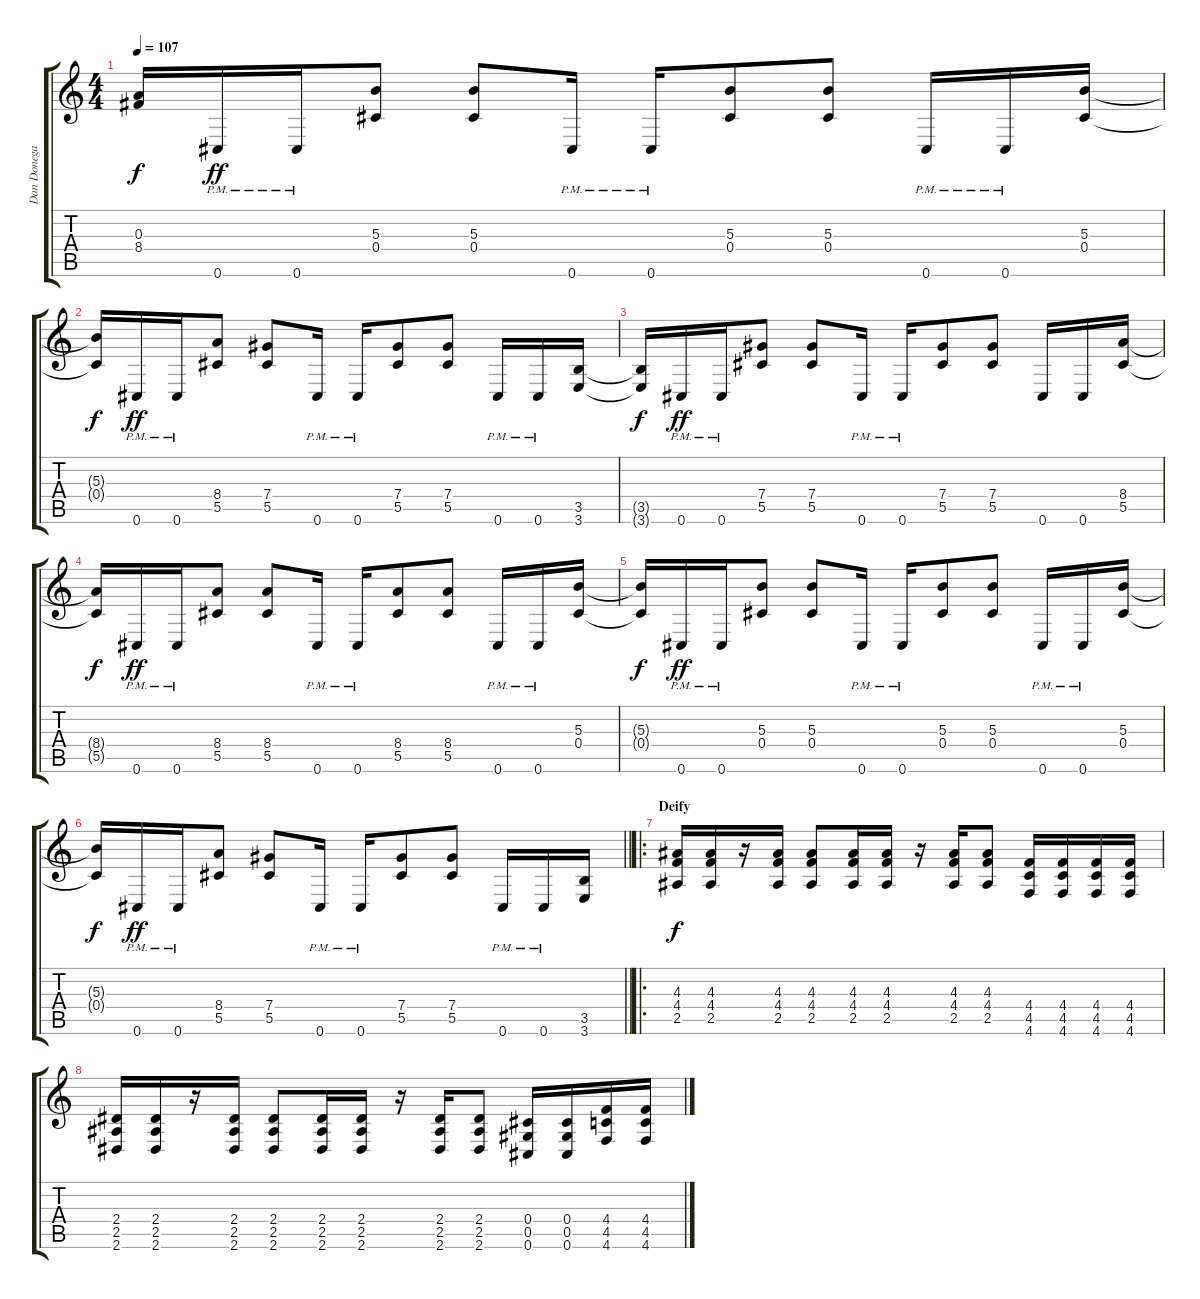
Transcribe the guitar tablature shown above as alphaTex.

\track ("Dan Donegan" "Dan Donega") {instrument distortionguitar}
\staff {score tabs}
\tuning (Eb4 Bb3 Gb3 Db3 Ab2 Db2) {hide}
\ts (4 4)
\tempo 107
\clef g2
\ks c
(0.3 8.4{t}).16{dy f} 0.6{pm}.16{dy ff} 0.6{pm}.16 (5.3 0.4).8 (5.3 0.4).8 0.6{pm}.16 0.6{pm}.16 (5.3 0.4).8 (5.3 0.4).8 0.6{pm}.16 0.6{pm}.16 (5.3 0.4).16 |
(5.3{t} 0.4{t}).16{dy f} 0.6{pm}.16{dy ff} 0.6{pm}.16 (8.4 5.5).8 (7.4 5.5).8 0.6{pm}.16 0.6{pm}.16 (7.4 5.5).8 (7.4 5.5).8 0.6{pm}.16 0.6{pm}.16 (3.5 3.6).16 |
(3.5{t} 3.6{t}).16{dy f} 0.6{pm}.16{dy ff} 0.6{pm}.16 (7.4 5.5).8 (7.4 5.5).8 0.6{pm}.16 0.6{pm}.16 (7.4 5.5).8 (7.4 5.5).8 0.6.16 0.6.16 (8.4 5.5).16 |
(8.4{t} 5.5{t}).16{dy f} 0.6{pm}.16{dy ff} 0.6{pm}.16 (8.4 5.5).8 (8.4 5.5).8 0.6{pm}.16 0.6{pm}.16 (8.4 5.5).8 (8.4 5.5).8 0.6{pm}.16 0.6{pm}.16 (5.3 0.4).16 |
(5.3{t} 0.4{t}).16{dy f} 0.6{pm}.16{dy ff} 0.6{pm}.16 (5.3 0.4).8 (5.3 0.4).8 0.6{pm}.16 0.6{pm}.16 (5.3 0.4).8 (5.3 0.4).8 0.6{pm}.16 0.6{pm}.16 (5.3 0.4).16 |
\barLineRight lightlight
(5.3{t} 0.4{t}).16{dy f} 0.6{pm}.16{dy ff} 0.6{pm}.16 (8.4 5.5).8 (7.4 5.5).8 0.6{pm}.16 0.6{pm}.16 (7.4 5.5).8 (7.4 5.5).8 0.6{pm}.16 0.6{pm}.16 (3.5 3.6).16 |
\ro
\section ("" "Deify")
(4.3 4.4 2.5).16{dy f} (4.3 4.4 2.5).16 r.16 (4.3 4.4 2.5).16 (4.3 4.4 2.5).8 (4.3 4.4 2.5).16 (4.3 4.4 2.5).16 r.16 (4.3 4.4 2.5).16 (4.3 4.4 2.5).8 (4.4 4.5 4.6).16 (4.4 4.5 4.6).16 (4.4 4.5 4.6).16 (4.4 4.5 4.6).16 |
(2.4 2.5 2.6).16 (2.4 2.5 2.6).16 r.16 (2.4 2.5 2.6).16 (2.4 2.5 2.6).8 (2.4 2.5 2.6).16 (2.4 2.5 2.6).16 r.16 (2.4 2.5 2.6).16 (2.4 2.5 2.6).8 (0.4 0.5 0.6).16 (0.4 0.5 0.6).16 (4.4 4.5 4.6).16 (4.4 4.5 4.6).16
